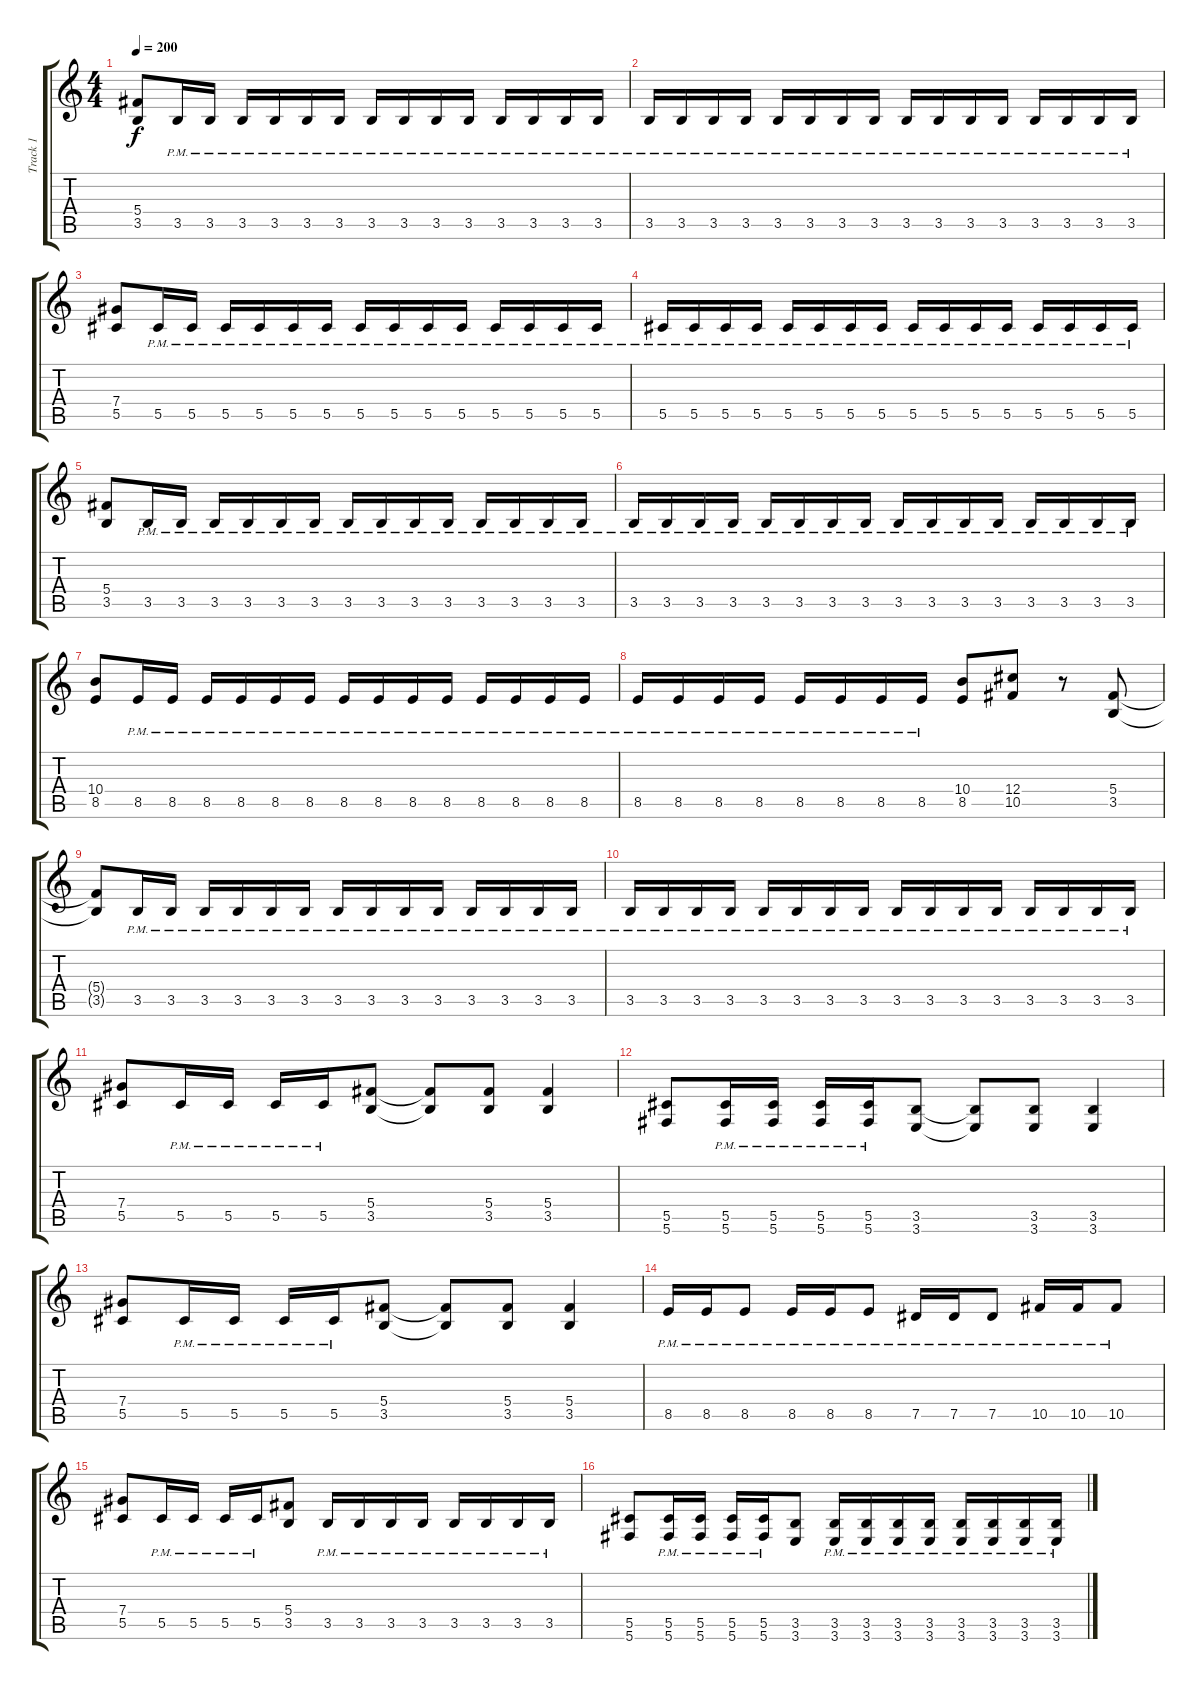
\track ("Track 1" "Track 1") {instrument distortionguitar}
\staff {score tabs}
\tuning (Eb4 Bb3 Gb3 Db3 Ab2 Db2) {hide}
\ts (4 4)
\tempo 200
\clef g2
\ks c
(5.4 3.5).8{dy f} 3.5{pm}.16 3.5{pm}.16 3.5{pm}.16 3.5{pm}.16 3.5{pm}.16 3.5{pm}.16 3.5{pm}.16 3.5{pm}.16 3.5{pm}.16 3.5{pm}.16 3.5{pm}.16 3.5{pm}.16 3.5{pm}.16 3.5{pm}.16 |
3.5{pm}.16 3.5{pm}.16 3.5{pm}.16 3.5{pm}.16 3.5{pm}.16 3.5{pm}.16 3.5{pm}.16 3.5{pm}.16 3.5{pm}.16 3.5{pm}.16 3.5{pm}.16 3.5{pm}.16 3.5{pm}.16 3.5{pm}.16 3.5{pm}.16 3.5{pm}.16 |
(7.4 5.5).8 5.5{pm}.16 5.5{pm}.16 5.5{pm}.16 5.5{pm}.16 5.5{pm}.16 5.5{pm}.16 5.5{pm}.16 5.5{pm}.16 5.5{pm}.16 5.5{pm}.16 5.5{pm}.16 5.5{pm}.16 5.5{pm}.16 5.5{pm}.16 |
5.5{pm}.16 5.5{pm}.16 5.5{pm}.16 5.5{pm}.16 5.5{pm}.16 5.5{pm}.16 5.5{pm}.16 5.5{pm}.16 5.5{pm}.16 5.5{pm}.16 5.5{pm}.16 5.5{pm}.16 5.5{pm}.16 5.5{pm}.16 5.5{pm}.16 5.5{pm}.16 |
(5.4 3.5).8 3.5{pm}.16 3.5{pm}.16 3.5{pm}.16 3.5{pm}.16 3.5{pm}.16 3.5{pm}.16 3.5{pm}.16 3.5{pm}.16 3.5{pm}.16 3.5{pm}.16 3.5{pm}.16 3.5{pm}.16 3.5{pm}.16 3.5{pm}.16 |
3.5{pm}.16 3.5{pm}.16 3.5{pm}.16 3.5{pm}.16 3.5{pm}.16 3.5{pm}.16 3.5{pm}.16 3.5{pm}.16 3.5{pm}.16 3.5{pm}.16 3.5{pm}.16 3.5{pm}.16 3.5{pm}.16 3.5{pm}.16 3.5{pm}.16 3.5{pm}.16 |
(10.4 8.5).8 8.5{pm}.16 8.5{pm}.16 8.5{pm}.16 8.5{pm}.16 8.5{pm}.16 8.5{pm}.16 8.5{pm}.16 8.5{pm}.16 8.5{pm}.16 8.5{pm}.16 8.5{pm}.16 8.5{pm}.16 8.5{pm}.16 8.5{pm}.16 |
8.5{pm}.16 8.5{pm}.16 8.5{pm}.16 8.5{pm}.16 8.5{pm}.16 8.5{pm}.16 8.5{pm}.16 8.5{pm}.16 (10.4 8.5).8 (12.4 10.5).8 r.8 (5.4 3.5).8 |
(5.4{t} 3.5{t}).8 3.5{pm}.16 3.5{pm}.16 3.5{pm}.16 3.5{pm}.16 3.5{pm}.16 3.5{pm}.16 3.5{pm}.16 3.5{pm}.16 3.5{pm}.16 3.5{pm}.16 3.5{pm}.16 3.5{pm}.16 3.5{pm}.16 3.5{pm}.16 |
3.5{pm}.16 3.5{pm}.16 3.5{pm}.16 3.5{pm}.16 3.5{pm}.16 3.5{pm}.16 3.5{pm}.16 3.5{pm}.16 3.5{pm}.16 3.5{pm}.16 3.5{pm}.16 3.5{pm}.16 3.5{pm}.16 3.5{pm}.16 3.5{pm}.16 3.5{pm}.16 |
(7.4 5.5).8 5.5{pm}.16 5.5{pm}.16 5.5{pm}.16 5.5{pm}.16 (5.4 3.5).8 (5.4{t} 3.5{t}).8 (5.4 3.5).8 (5.4 3.5).4 |
(5.5 5.6).8 (5.5{pm} 5.6{pm}).16 (5.5{pm} 5.6{pm}).16 (5.5{pm} 5.6{pm}).16 (5.5{pm} 5.6{pm}).16 (3.5 3.6).8 (3.5{t} 3.6{t}).8 (3.5 3.6).8 (3.5 3.6).4 |
(7.4 5.5).8 5.5{pm}.16 5.5{pm}.16 5.5{pm}.16 5.5{pm}.16 (5.4 3.5).8 (5.4{t} 3.5{t}).8 (5.4 3.5).8 (5.4 3.5).4 |
8.5{pm}.16 8.5{pm}.16 8.5{pm}.8 8.5{pm}.16 8.5{pm}.16 8.5{pm}.8 7.5{pm}.16 7.5{pm}.16 7.5{pm}.8 10.5{pm}.16 10.5{pm}.16 10.5{pm}.8 |
(7.4 5.5).8 5.5{pm}.16 5.5{pm}.16 5.5{pm}.16 5.5{pm}.16 (5.4 3.5).8 3.5{pm}.16 3.5{pm}.16 3.5{pm}.16 3.5{pm}.16 3.5{pm}.16 3.5{pm}.16 3.5{pm}.16 3.5{pm}.16 |
(5.5 5.6).8 (5.5{pm} 5.6{pm}).16 (5.5{pm} 5.6{pm}).16 (5.5{pm} 5.6{pm}).16 (5.5{pm} 5.6{pm}).16 (3.5 3.6).8 (3.5{pm} 3.6{pm}).16 (3.5{pm} 3.6{pm}).16 (3.5{pm} 3.6{pm}).16 (3.5{pm} 3.6{pm}).16 (3.5{pm} 3.6{pm}).16 (3.5{pm} 3.6{pm}).16 (3.5{pm} 3.6{pm}).16 (3.5{pm} 3.6{pm}).16
